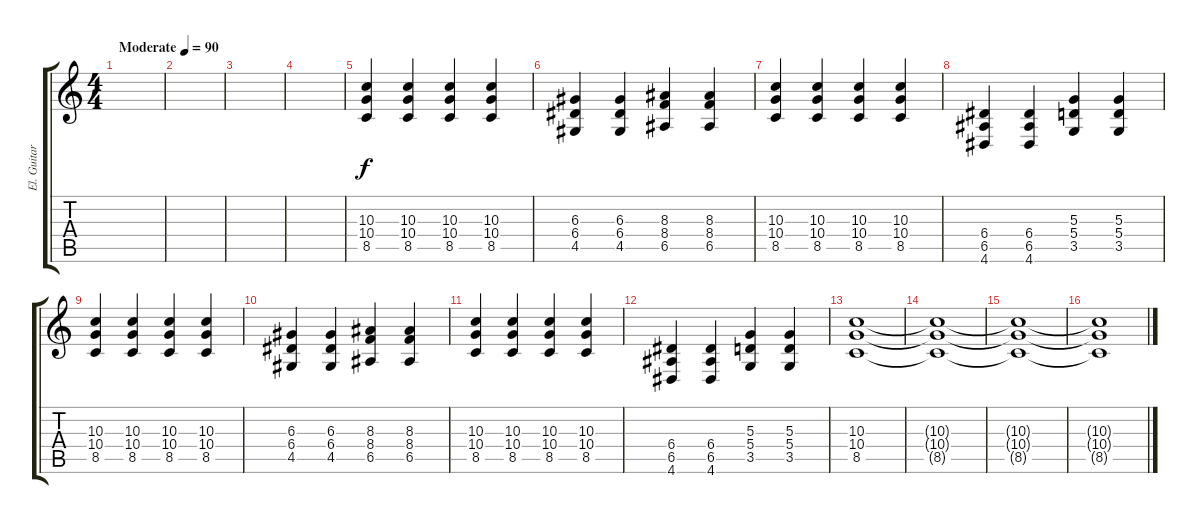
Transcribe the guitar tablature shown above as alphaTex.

\track ("El. Guitar (Siméon)" "El. Guitar") {instrument distortionguitar}
\staff {score tabs}
\tuning (B3 Gb3 D3 A2 E2 B1) {hide}
\ts (4 4)
\tempo (90 "Moderate")
\clef g2
\ks c
|
|
|
|
(10.3 10.4 8.5).4 (10.3 10.4 8.5).4 (10.3 10.4 8.5).4 (10.3 10.4 8.5).4 |
(6.3 6.4 4.5).4 (6.3 6.4 4.5).4 (8.3 8.4 6.5).4 (8.3 8.4 6.5).4 |
(10.3 10.4 8.5).4 (10.3 10.4 8.5).4 (10.3 10.4 8.5).4 (10.3 10.4 8.5).4 |
(6.4 6.5 4.6).4 (6.4 6.5 4.6).4 (5.3 5.4 3.5).4 (5.3 5.4 3.5).4 |
(10.3 10.4 8.5).4 (10.3 10.4 8.5).4 (10.3 10.4 8.5).4 (10.3 10.4 8.5).4 |
(6.3 6.4 4.5).4 (6.3 6.4 4.5).4 (8.3 8.4 6.5).4 (8.3 8.4 6.5).4 |
(10.3 10.4 8.5).4 (10.3 10.4 8.5).4 (10.3 10.4 8.5).4 (10.3 10.4 8.5).4 |
(6.4 6.5 4.6).4 (6.4 6.5 4.6).4 (5.3 5.4 3.5).4 (5.3 5.4 3.5).4 |
(10.3 10.4 8.5).1 |
(10.3{t} 10.4{t} 8.5{t}).1{dy f} |
(10.3{t} 10.4{t} 8.5{t}).1 |
(10.3{t} 10.4{t} 8.5{t}).1
